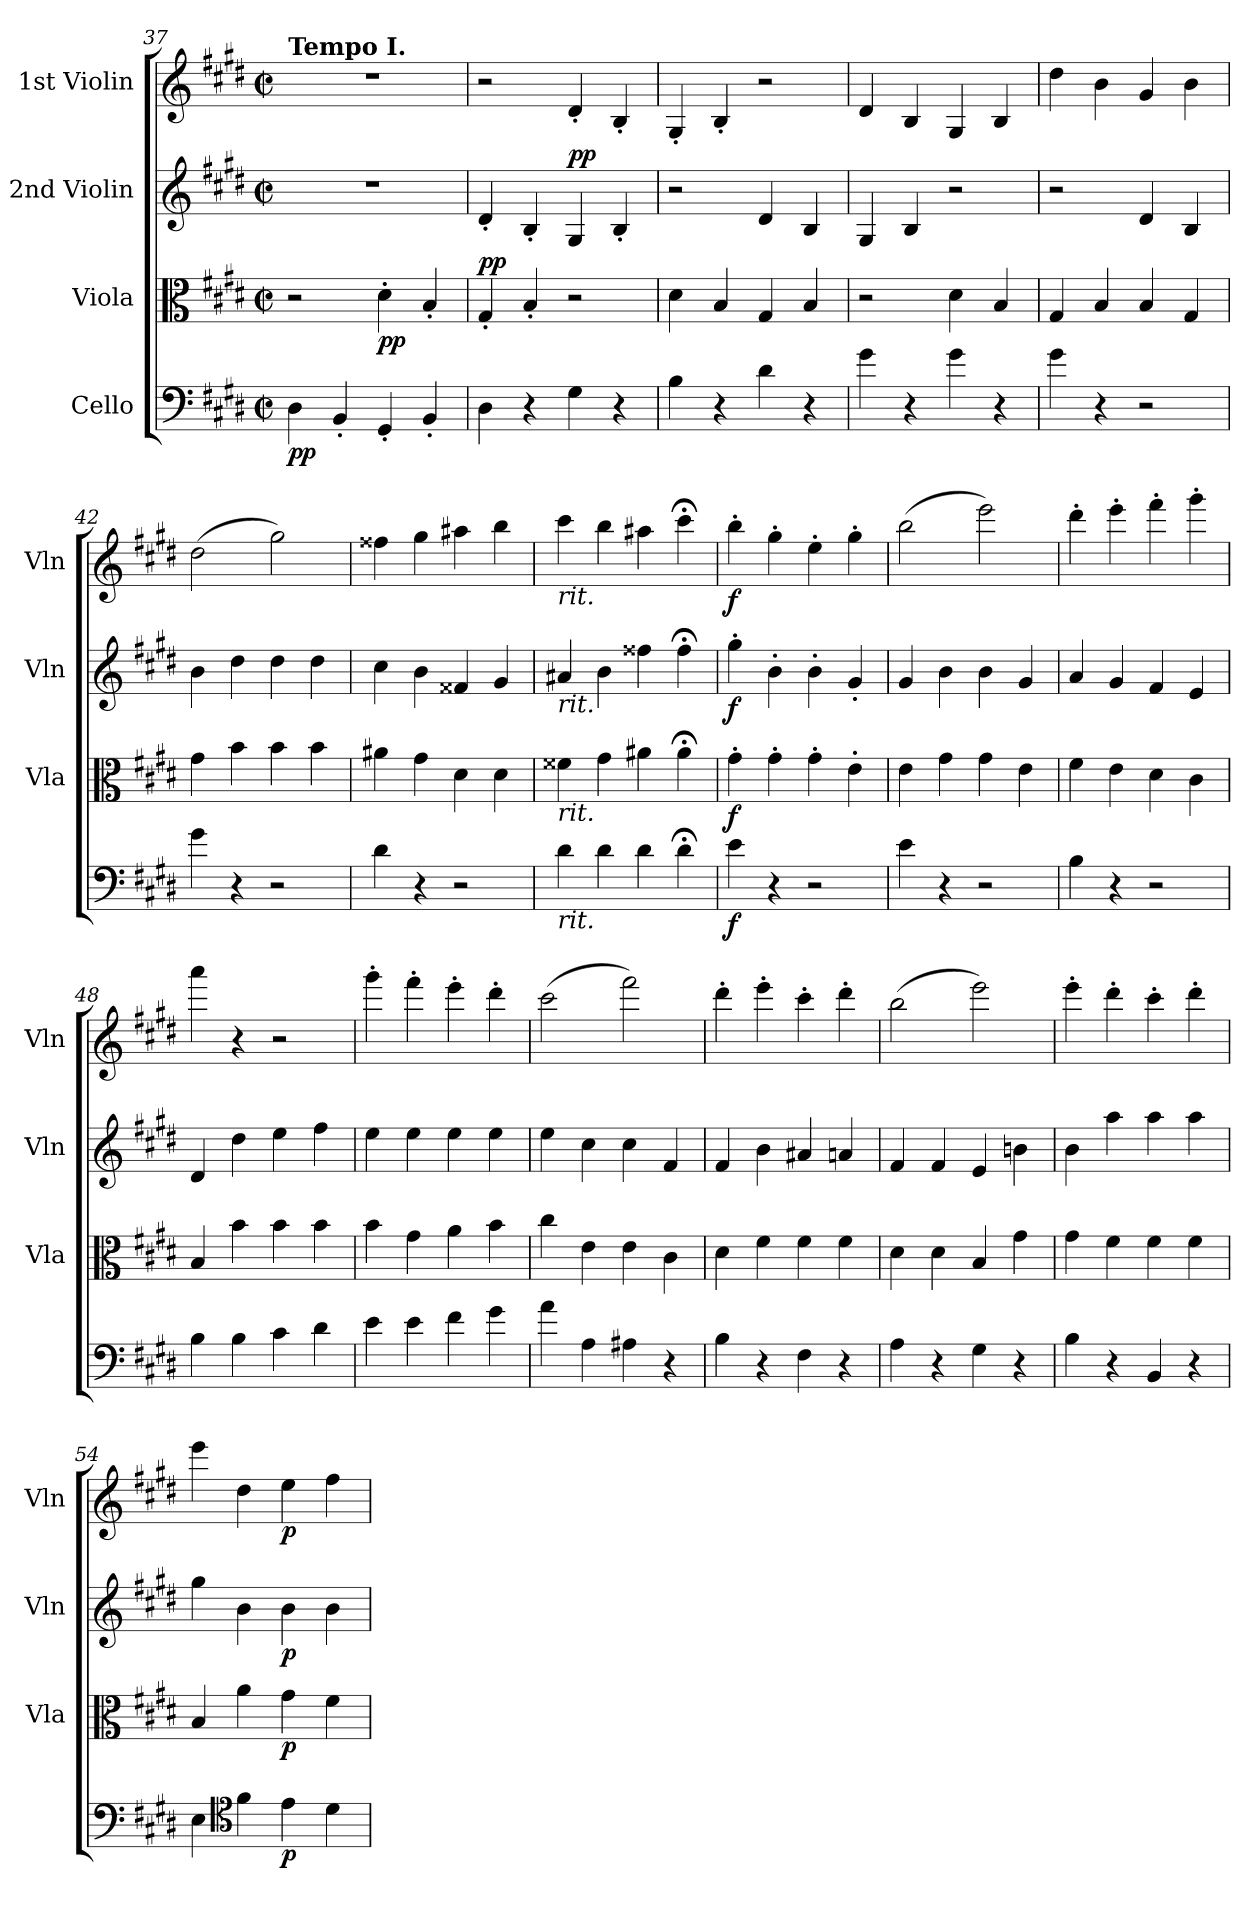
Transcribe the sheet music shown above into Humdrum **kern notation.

**kern	**dynam	**kern	**dynam	**kern	**dynam	**kern	**dynam
*part4	*part4	*part3	*part3	*part2	*part2	*part1	*part1
*staff4	*staff4	*staff3	*staff3	*staff2	*staff2	*staff1	*staff1
*I"Cello	*	*I"Viola	*	*I"2nd Violin	*	*I"1st Violin	*
*	*	*I'Vla	*	*I'Vln	*	*I'Vln	*
*clefF4	*	*clefC3	*	*clefG2	*	*clefG2	*
*k[f#c#g#d#]	*	*k[f#c#g#d#]	*	*k[f#c#g#d#]	*	*k[f#c#g#d#]	*
*E:	*	*E:	*	*E:	*	*E:	*
*M2/2	*	*M2/2	*	*M2/2	*	*M2/2	*
*met(c|)	*	*met(c|)	*	*met(c|)	*	*met(c|)	*
=37	=37	=37	=37	=37	=37	=37	=37
!	!	!	!	!	!	!LO:TX:a:B:t=Tempo I.	!
4D#	pp	2r	.	1r	.	1r	.
4BB'	.	.	.	.	.	.	.
4GG#'	.	4d#'	pp	.	.	.	.
4BB'	.	4B'	.	.	.	.	.
=38	=38	=38	=38	=38	=38	=38	=38
!	!	!	!LO:DY:a	!	!	!	!
4D#	.	4G#'	pp	4d#'	.	2r	.
4r	.	4B'	.	4B'	.	.	.
!	!	!	!	!	!LO:DY:a	!	!
4G#	.	2r	.	4G#	pp	4d#'	.
4r	.	.	.	4B'	.	4B'	.
=39	=39	=39	=39	=39	=39	=39	=39
4B	.	4d#	.	2r	.	4G#'	.
4r	.	4B	.	.	.	4B'	.
4d#	.	4G#	.	4d#	.	2r	.
4r	.	4B	.	4B	.	.	.
=40	=40	=40	=40	=40	=40	=40	=40
4g#	.	2r	.	4G#	.	4d#	.
4r	.	.	.	4B	.	4B	.
4g#	.	4d#	.	2r	.	4G#	.
4r	.	4B	.	.	.	4B	.
=41	=41	=41	=41	=41	=41	=41	=41
4g#	.	4G#	.	2r	.	4dd#	.
4r	.	4B	.	.	.	4b	.
2r	.	4B	.	4d#	.	4g#	.
.	.	4G#	.	4B	.	4b	.
=42	=42	=42	=42	=42	=42	=42	=42
4g#	.	4g#	.	4b	.	(2dd#	.
4r	.	4b	.	4dd#	.	.	.
2r	.	4b	.	4dd#	.	2gg#)	.
.	.	4b	.	4dd#	.	.	.
=43	=43	=43	=43	=43	=43	=43	=43
4d#	.	4a#X	.	4cc#	.	4ff##X	.
4r	.	4g#	.	4b	.	4gg#	.
2r	.	4d#	.	4f##X	.	4aa#X	.
.	.	4d#	.	4g#	.	4bb	.
=44	=44	=44	=44	=44	=44	=44	=44
!	!	!	!	!	!	!LO:TX:b:i:t=rit.	!
!	!	!	!	!LO:TX:b:i:t=rit.	!	!	!
!	!	!LO:TX:b:i:t=rit.	!	!	!	!	!
!LO:TX:b:i:t=rit.	!	!	!	!	!	!	!
4d#	.	4f##X	.	4a#X	.	4ccc#	.
4d#	.	4g#	.	4b	.	4bb	.
4d#	.	4a#X	.	4ff##X	.	4aa#X	.
4d#;<	.	4a#;<	.	4ff##;<	.	4ccc#;<	.
=45	=45	=45	=45	=45	=45	=45	=45
4e	f	4g#'	f	4gg#'	f	4bb'	f
4r	.	4g#'	.	4b'	.	4gg#'	.
2r	.	4g#'	.	4b'	.	4ee'	.
.	.	4e'	.	4g#'	.	4gg#'	.
=46	=46	=46	=46	=46	=46	=46	=46
4e	.	4e	.	4g#	.	(2bb	.
4r	.	4g#	.	4b	.	.	.
2r	.	4g#	.	4b	.	2eee)	.
.	.	4e	.	4g#	.	.	.
=47	=47	=47	=47	=47	=47	=47	=47
4B	.	4f#	.	4a	.	4ddd#'	.
4r	.	4e	.	4g#	.	4eee'	.
2r	.	4d#	.	4f#	.	4fff#'	.
.	.	4c#	.	4e	.	4ggg#'	.
=48	=48	=48	=48	=48	=48	=48	=48
4B	.	4B	.	4d#	.	4aaa	.
4B	.	4b	.	4dd#	.	4r	.
4c#	.	4b	.	4ee	.	2r	.
4d#	.	4b	.	4ff#	.	.	.
=49	=49	=49	=49	=49	=49	=49	=49
4e	.	4b	.	4ee	.	4ggg#'	.
4e	.	4g#	.	4ee	.	4fff#'	.
4f#	.	4a	.	4ee	.	4eee'	.
4g#	.	4b	.	4ee	.	4ddd#'	.
=50	=50	=50	=50	=50	=50	=50	=50
4a	.	4cc#	.	4ee	.	(2ccc#	.
4A	.	4e	.	4cc#	.	.	.
4A#X	.	4e	.	4cc#	.	2fff#)	.
4r	.	4c#	.	4f#	.	.	.
=51	=51	=51	=51	=51	=51	=51	=51
4B	.	4d#	.	4f#	.	4ddd#'	.
4r	.	4f#	.	4b	.	4eee'	.
4F#	.	4f#	.	4a#X	.	4ccc#'	.
4r	.	4f#	.	4an	.	4ddd#'	.
=52	=52	=52	=52	=52	=52	=52	=52
4A	.	4d#	.	4f#	.	(2bb	.
4r	.	4d#	.	4f#	.	.	.
4G#	.	4B	.	4e	.	2eee)	.
4r	.	4g#	.	4bn	.	.	.
=53	=53	=53	=53	=53	=53	=53	=53
4B	.	4g#	.	4b	.	4eee'	.
4r	.	4f#	.	4aa	.	4ddd#'	.
4BB	.	4f#	.	4aa	.	4ccc#'	.
4r	.	4f#	.	4aa	.	4ddd#'	.
=54	=54	=54	=54	=54	=54	=54	=54
4E	.	4B	.	4gg#	.	4eee	.
*clefC4	*	*	*	*	*	*	*
4f#	.	4a	.	4b	.	4dd#	.
4e	p	4g#	p	4b	p	4ee	p
4d#	.	4f#	.	4b	.	4ff#	.
=	=	=	=	=	=	=	=
*-	*-	*-	*-	*-	*-	*-	*-
